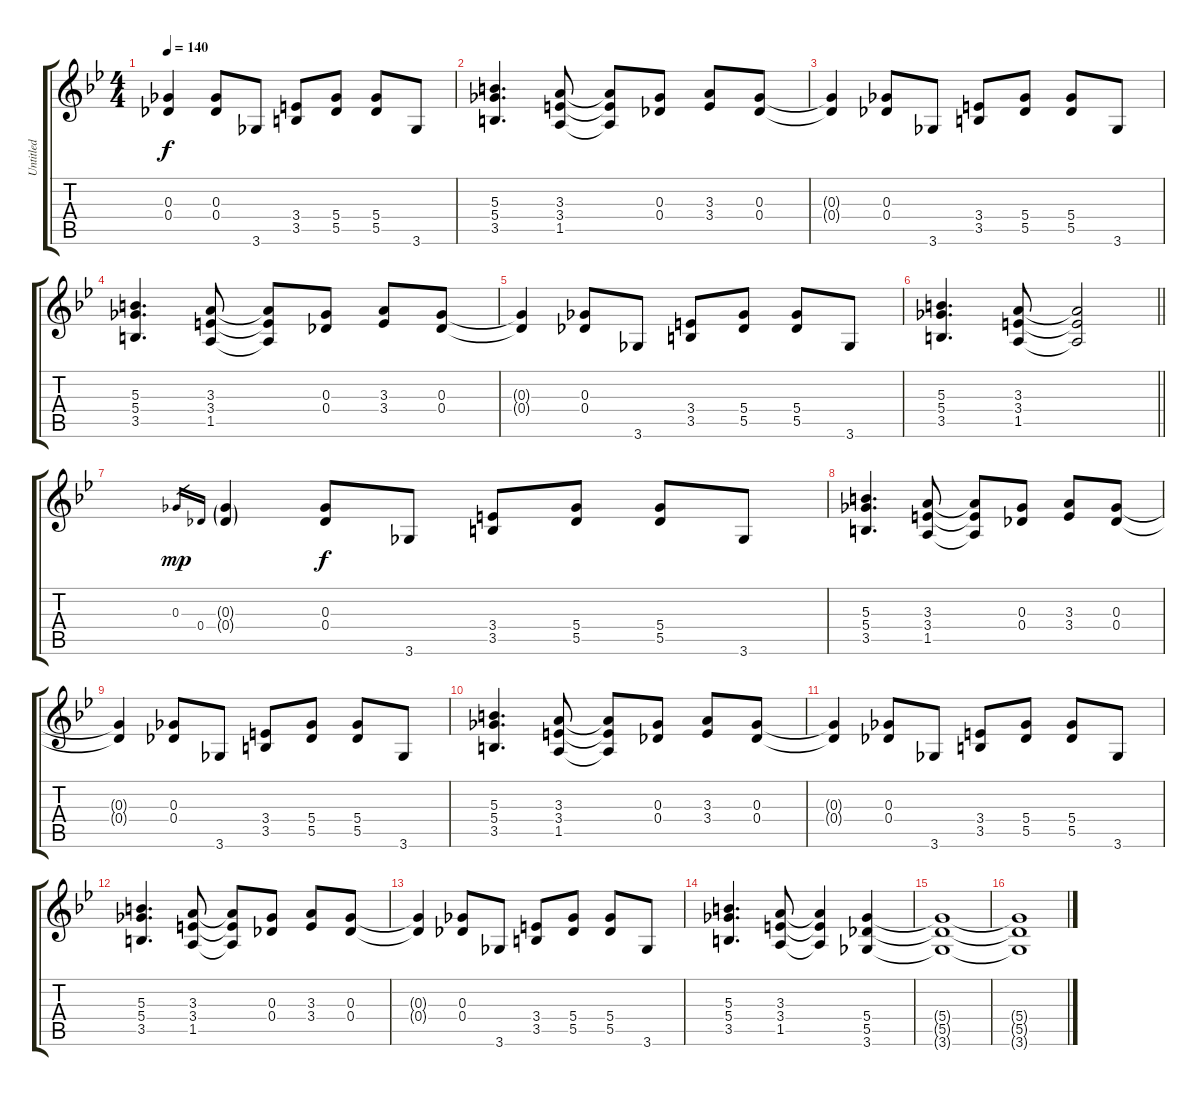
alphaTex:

\track ("Untitled" "Untitled") {instrument distortionguitar}
\staff {score tabs}
\tuning (Eb4 Bb3 Gb3 Db3 Ab2 Eb2) {hide}
\ts (4 4)
\tempo 140
\clef g2
\ks bb
(0.3{t} 0.4{t}).4{dy f} (0.3 0.4).8 3.6.8 (3.4 3.5).8 (5.4 5.5).8 (5.4 5.5).8 3.6.8 |
(5.3 5.4 3.5).4{d} (3.3 3.4 1.5).8 (3.3{t} 3.4{t} 1.5{t}).8 (0.3 0.4).8 (3.3 3.4).8 (0.3 0.4).8 |
(0.3{t} 0.4{t}).4 (0.3 0.4).8 3.6.8 (3.4 3.5).8 (5.4 5.5).8 (5.4 5.5).8 3.6.8 |
(5.3 5.4 3.5).4{d} (3.3 3.4 1.5).8 (3.3{t} 3.4{t} 1.5{t}).8 (0.3 0.4).8 (3.3 3.4).8 (0.3 0.4).8 |
(0.3{t} 0.4{t}).4 (0.3 0.4).8 3.6.8 (3.4 3.5).8 (5.4 5.5).8 (5.4 5.5).8 3.6.8 |
\barLineRight lightlight
(5.3 5.4 3.5).4{d} (3.3 3.4 1.5).8 (3.3{t} 3.4{t} 1.5{t}).2 |
0.3.16{gr dy mp} 0.4.16{gr} (0.3{g} 0.4{g}).4 (0.3 0.4).8{dy f} 3.6.8 (3.4 3.5).8 (5.4 5.5).8 (5.4 5.5).8 3.6.8 |
(5.3 5.4 3.5).4{d} (3.3 3.4 1.5).8 (3.3{t} 3.4{t} 1.5{t}).8 (0.3 0.4).8 (3.3 3.4).8 (0.3 0.4).8 |
(0.3{t} 0.4{t}).4 (0.3 0.4).8 3.6.8 (3.4 3.5).8 (5.4 5.5).8 (5.4 5.5).8 3.6.8 |
(5.3 5.4 3.5).4{d} (3.3 3.4 1.5).8 (3.3{t} 3.4{t} 1.5{t}).8 (0.3 0.4).8 (3.3 3.4).8 (0.3 0.4).8 |
(0.3{t} 0.4{t}).4 (0.3 0.4).8 3.6.8 (3.4 3.5).8 (5.4 5.5).8 (5.4 5.5).8 3.6.8 |
(5.3 5.4 3.5).4{d} (3.3 3.4 1.5).8 (3.3{t} 3.4{t} 1.5{t}).8 (0.3 0.4).8 (3.3 3.4).8 (0.3 0.4).8 |
(0.3{t} 0.4{t}).4 (0.3 0.4).8 3.6.8 (3.4 3.5).8 (5.4 5.5).8 (5.4 5.5).8 3.6.8 |
(5.3 5.4 3.5).4{d} (3.3 3.4 1.5).8 (3.3{t} 3.4{t} 1.5{t}).4 (5.4 5.5 3.6).4 |
(5.4{t} 5.5{t} 3.6{t}).1 |
(5.4{t} 5.5{t} 3.6{t}).1
